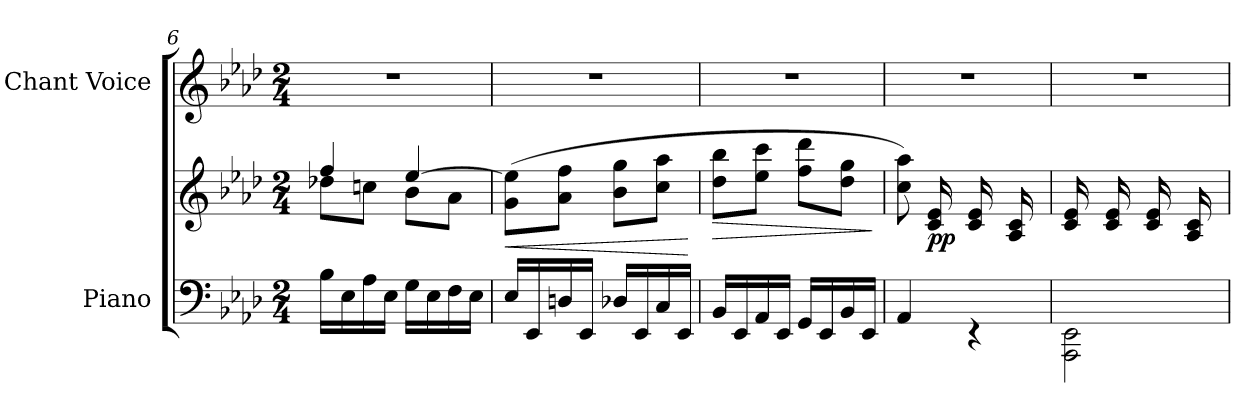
**kern	**kern	**dynam	**kern
*part2	*part2	*part2	*part1
*staff3	*staff2	*staff2/3	*staff1
*I"Piano	*	*	*I"Chant Voice
*I'Pno	*	*	*
*clefF4	*clefG2	*	*clefG2
*k[b-e-a-d-]	*k[b-e-a-d-]	*	*k[b-e-a-d-]
*M2/4	*M2/4	*	*M2/4
=6	=6	=6	=6
*	*^	*	*
16B-\LL	4ff/	8dd-X\L	.	2r
16E-\	.	.	.	.
16A-\	.	8ccn\J	.	.
16E-\JJ	.	.	.	.
16G\LL	[4ee-/	8b-\L	.	.
16E-\	.	.	.	.
16F\	.	8a-\J	.	.
16E-\JJ	.	.	.	.
*	*v	*v	*	*
=7	=7	=7	=7
!	!	!LO:HP:b	!
16E-/LL	(8g\ 8ee-\]L	<	2r
16EE-/	.	.	.
16Dn/	8a-\ 8ff\J	.	.
16EE-/JJ	.	.	.
16D-X/LL	8b-\ 8gg\L	.	.
16EE-/	.	.	.
16C/	8cc\ 8aa-\J	.	.
16EE-/JJ	.	.	.
.	.	[	.
=8	=8	=8	=8
!	!	!LO:HP:b	!
16BB-/LL	8dd-\ 8bb-\L	>	2r
16EE-/	.	.	.
16AA-/	8ee-\ 8ccc\J	.	.
16EE-/JJ	.	.	.
16GG/LL	8ff\ 8ddd-\L	.	.
16EE-/	.	.	.
16BB-/	8dd-\ 8gg\J	.	.
16EE-/JJ	.	.	.
.	.	]	.
=9	=9	=9	=9
*^	*	*	*
8.ryy	4AA-/	8cc\ 8aa-\)	.	2r
!	!	!	!LO:DY:b	!
.	.	(16c/ 16e-/LL	pp	.
16E-/JJ	.	16ryy	.	.
16ryy	4r	16c/ 16e-/LL	.	.
16E-/	.	16ryy	.	.
16ryy	.	16A-/ 16c/	.	.
16E-/JJ)	.	16ryy	.	.
=10	=10	=10	=10	=10
16ryy	2AAA-\ 2EE-\	(16c/ 16e-/LL	.	2r
16E-/	.	16ryy	.	.
16ryy	.	16c/ 16e-/	.	.
16E-/JJ	.	16ryy	.	.
16ryy	.	16c/ 16e-/LL	.	.
16E-/	.	16ryy	.	.
16ryy	.	16A-/ 16c/	.	.
16E-/JJ)	.	16ryy	.	.
*v	*v	*	*	*
=	=	=	=
*-	*-	*-	*-
